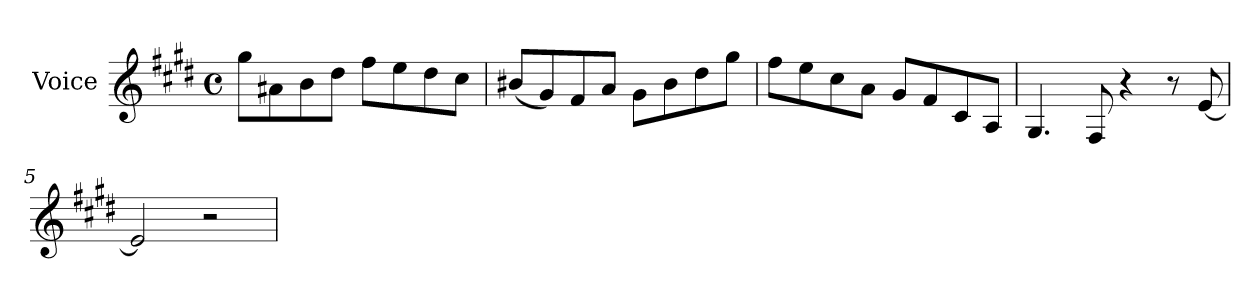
**kern
*part1
*staff1
*I"Voice
*I'Voice
*clefG2
*k[f#c#g#d#]
*M4/4
*met(c)
=1
8gg#\L
8a#X\
8b\
8dd#\J
8ff#\L
8ee\
8dd#\
8cc#\J
=2
(>8b#X/L
8g#/)
8f#/
8a/J
8g#\L
8b#\
8dd#\
8gg#\J
=3
8ff#\L
8ee\
8cc#\
8a\J
8g#/L
8f#/
8c#/
8A/J
=4
4.G#/
8F#/
4r
8r
[<8e/
=5
2e/]
2rcc
=
*-
